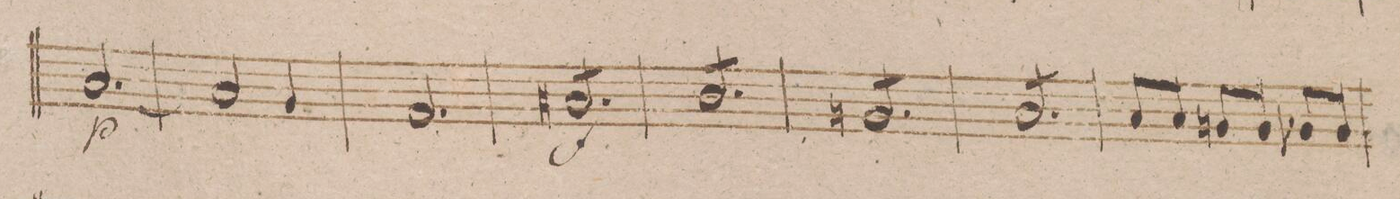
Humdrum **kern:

**kern	**dynam
*I"Violon e Violoncello	*
*clefF4	*
*k[b-]	*
*met(c)	*
*M3/4	*
[2.C/	p
=21	=21
2C/]	.
4BB-/	.
=22	=22
2.AA/	.
=23	=23
*tremolo	*
8C#X/L	f
8C#/	.
8C#/	.
8C#/	.
8C#/	.
8C#/J	.
=24	=24
8D/L	.
8D/	.
8D/	.
8D/	.
8D/	.
8D/J	.
=25	=25
8BBn/L	.
8BB/	.
8BB/	.
8BB/	.
8BB/	.
8BB/J	.
=26	=26
8C/L	.
8C/	.
8C/	.
8C/	.
8C/	.
8C/J	.
*Xtremolo	*
=27	=27
8C/L	.
8C/J	.
8BBn/L	.
8BB/J	.
8BB-X/L	.
8BB-/J	.
=28	=28
*-	*-
